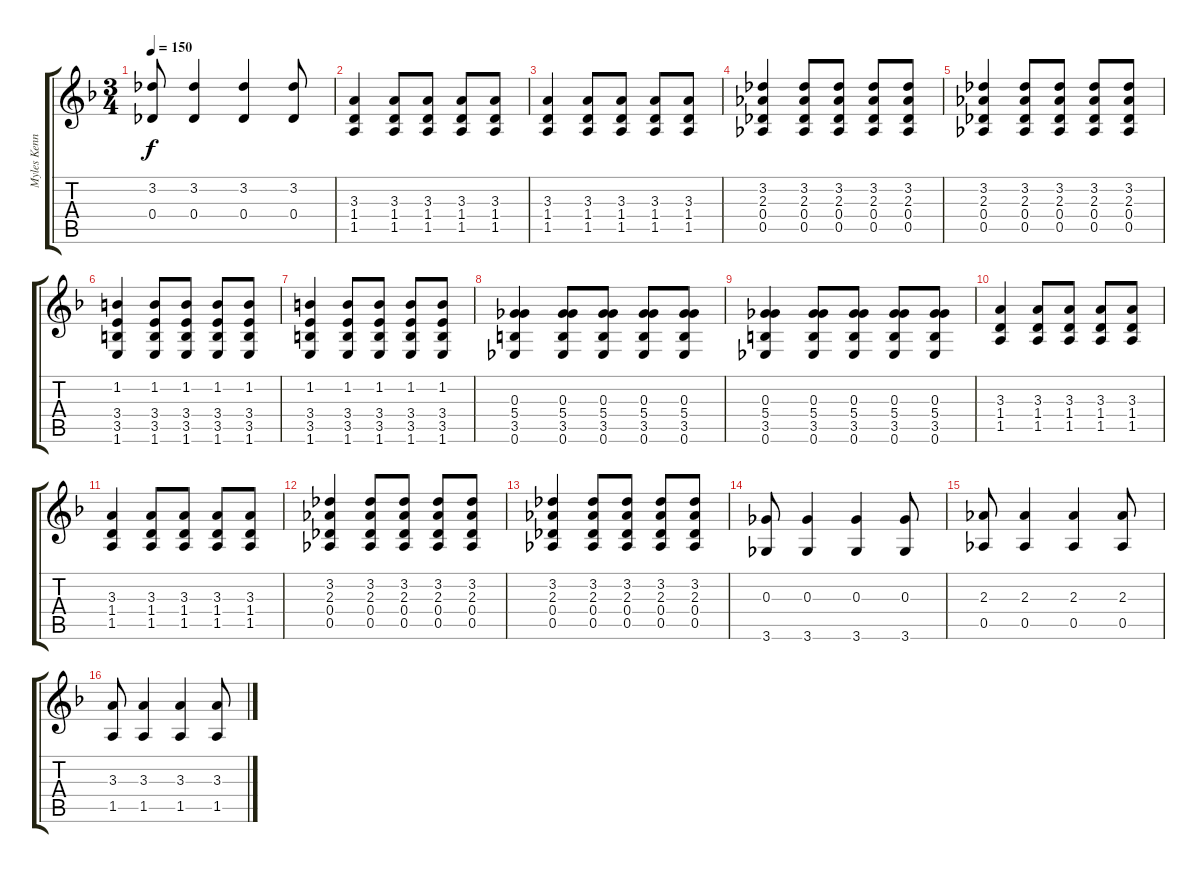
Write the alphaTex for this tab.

\track ("Myles Kennedy" "Myles Kenn") {instrument overdrivenguitar}
\staff {score tabs}
\tuning (Eb4 Bb3 Gb3 Db3 Ab2 Eb2) {hide}
\ts (3 4)
\tempo 150
\clef g2
\ks dminor
(3.2 0.4).8{dy f} (3.2 0.4).4 (3.2 0.4).4 (3.2 0.4).8 |
(3.3 1.4 1.5).4 (3.3 1.4 1.5).8 (3.3 1.4 1.5).8 (3.3 1.4 1.5).8 (3.3 1.4 1.5).8 |
(3.3 1.4 1.5).4 (3.3 1.4 1.5).8 (3.3 1.4 1.5).8 (3.3 1.4 1.5).8 (3.3 1.4 1.5).8 |
(3.2 2.3 0.4 0.5).4 (3.2 2.3 0.4 0.5).8 (3.2 2.3 0.4 0.5).8 (3.2 2.3 0.4 0.5).8 (3.2 2.3 0.4 0.5).8 |
(3.2 2.3 0.4 0.5).4 (3.2 2.3 0.4 0.5).8 (3.2 2.3 0.4 0.5).8 (3.2 2.3 0.4 0.5).8 (3.2 2.3 0.4 0.5).8 |
(1.2 3.4 3.5 1.6).4 (1.2 3.4 3.5 1.6).8 (1.2 3.4 3.5 1.6).8 (1.2 3.4 3.5 1.6).8 (1.2 3.4 3.5 1.6).8 |
(1.2 3.4 3.5 1.6).4 (1.2 3.4 3.5 1.6).8 (1.2 3.4 3.5 1.6).8 (1.2 3.4 3.5 1.6).8 (1.2 3.4 3.5 1.6).8 |
(0.3 5.4 3.5 0.6).4 (0.3 5.4 3.5 0.6).8 (0.3 5.4 3.5 0.6).8 (0.3 5.4 3.5 0.6).8 (0.3 5.4 3.5 0.6).8 |
(0.3 5.4 3.5 0.6).4 (0.3 5.4 3.5 0.6).8 (0.3 5.4 3.5 0.6).8 (0.3 5.4 3.5 0.6).8 (0.3 5.4 3.5 0.6).8 |
(3.3 1.4 1.5).4 (3.3 1.4 1.5).8 (3.3 1.4 1.5).8 (3.3 1.4 1.5).8 (3.3 1.4 1.5).8 |
(3.3 1.4 1.5).4 (3.3 1.4 1.5).8 (3.3 1.4 1.5).8 (3.3 1.4 1.5).8 (3.3 1.4 1.5).8 |
(3.2 2.3 0.4 0.5).4 (3.2 2.3 0.4 0.5).8 (3.2 2.3 0.4 0.5).8 (3.2 2.3 0.4 0.5).8 (3.2 2.3 0.4 0.5).8 |
(3.2 2.3 0.4 0.5).4 (3.2 2.3 0.4 0.5).8 (3.2 2.3 0.4 0.5).8 (3.2 2.3 0.4 0.5).8 (3.2 2.3 0.4 0.5).8 |
(0.3 3.6).8 (0.3 3.6).4 (0.3 3.6).4 (0.3 3.6).8 |
(2.3 0.5).8 (2.3 0.5).4 (2.3 0.5).4 (2.3 0.5).8 |
(3.3 1.5).8 (3.3 1.5).4 (3.3 1.5).4 (3.3 1.5).8
